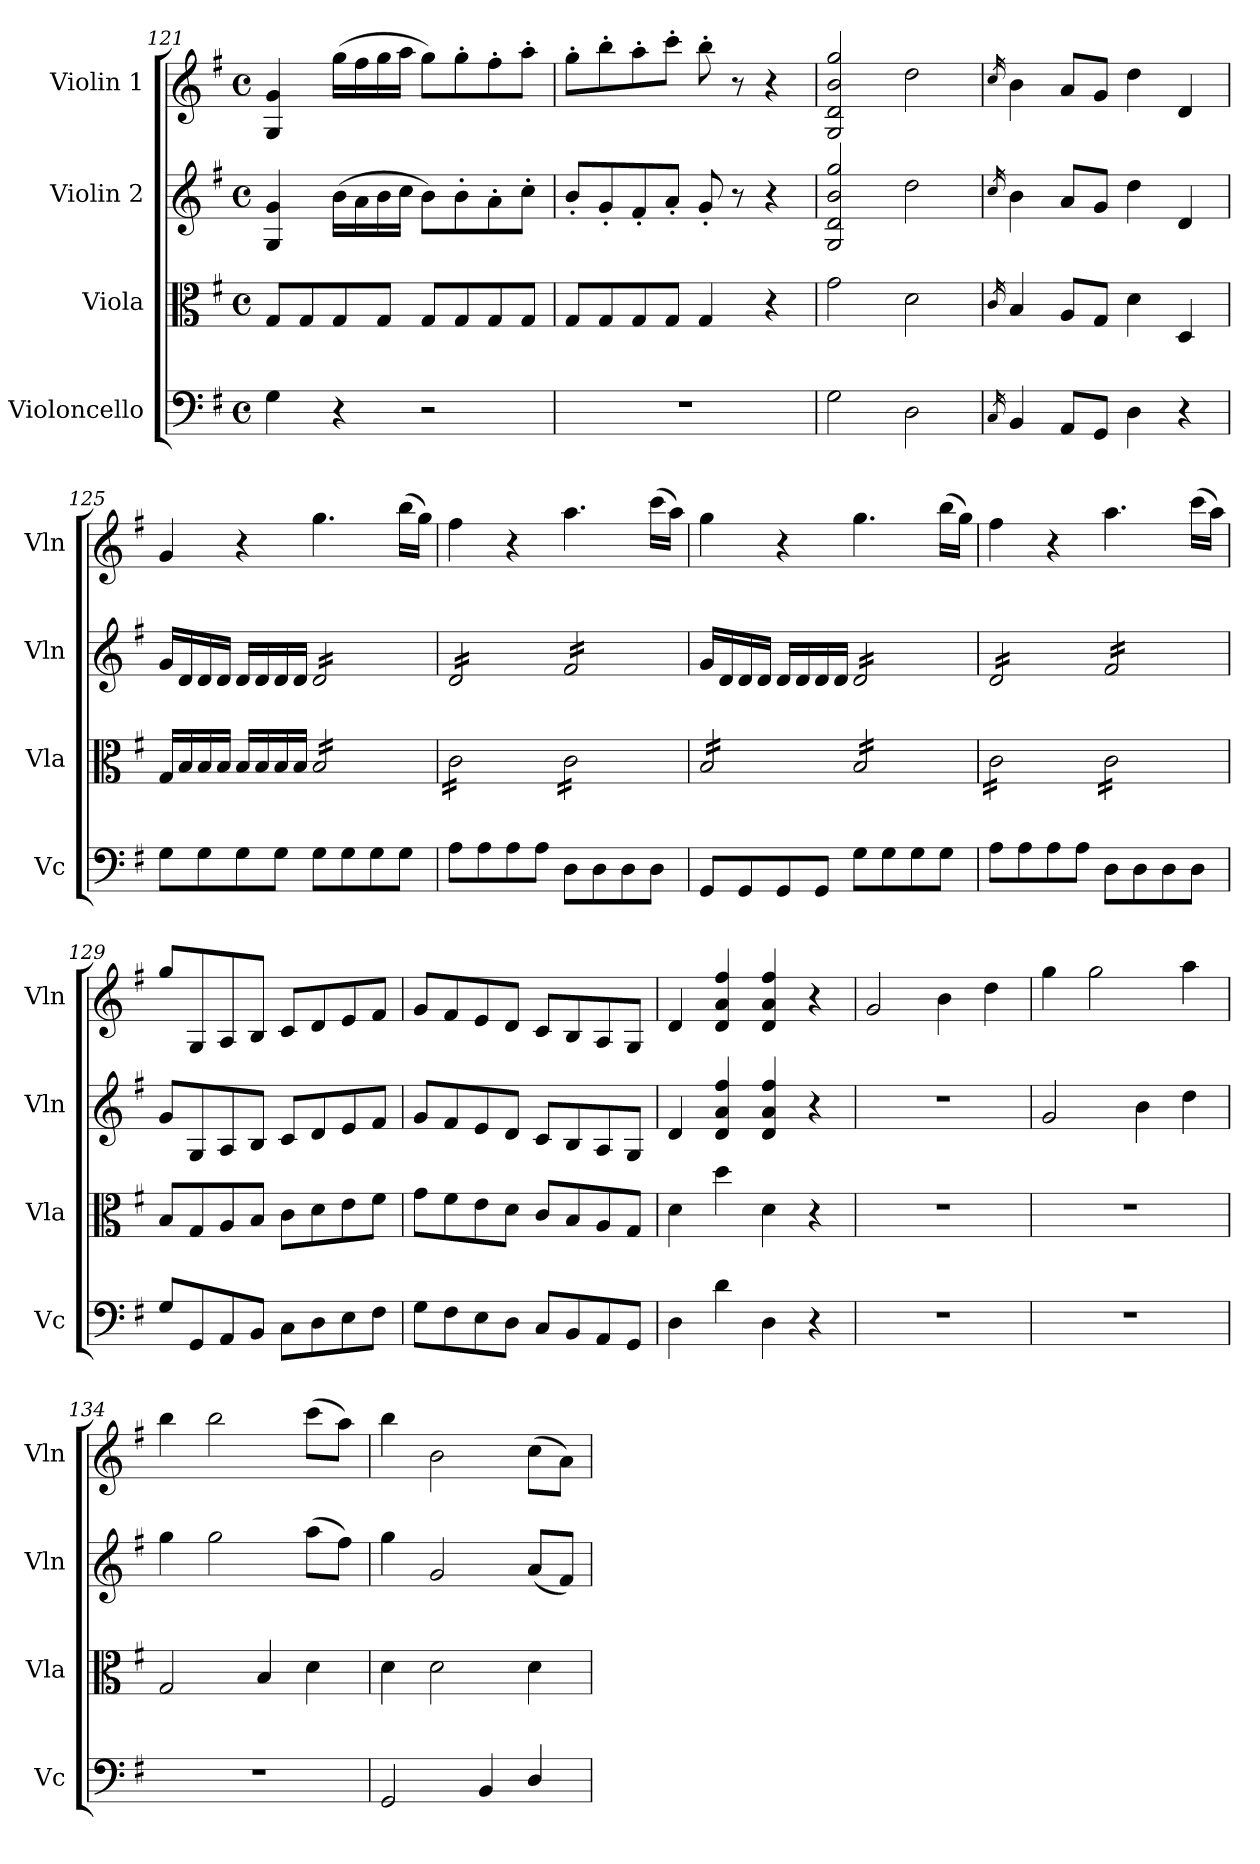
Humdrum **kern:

**kern	**kern	**kern	**kern
*part4	*part3	*part2	*part1
*staff4	*staff3	*staff2	*staff1
*I"Violoncello	*I"Viola	*I"Violin 2	*I"Violin 1
*I'Vc	*I'Vla	*I'Vln	*I'Vln
*clefF4	*clefC3	*clefG2	*clefG2
*k[f#]	*k[f#]	*k[f#]	*k[f#]
*M4/4	*M4/4	*M4/4	*M4/4
*met(c)	*met(c)	*met(c)	*met(c)
=121	=121	=121	=121
4G\	8G/L	4G/ 4g/	4G/ 4g/
.	8G/	.	.
4r	8G/	(>16b\LL	(>16gg\LL
.	.	16a\	16ff#\
.	8G/J	16b\	16gg\
.	.	16cc\JJ	16aa\JJ
2r	8G/L	8b\L)	8gg\L)
.	8G/	8b'\	8gg'\
.	8G/	8a'\	8ff#'\
.	8G/J	8cc'\J	8aa'\J
=122	=122	=122	=122
1r	8G/L	8b'/L	8gg'\L
.	8G/	8g'/	8bb'\
.	8G/	8f#'/	8aa'\
.	8G/J	8a'/J	8ccc'\J
.	4G/	8g'/	8bb'\
.	.	8r	8r
.	4r	4r	4r
=123	=123	=123	=123
2G\	2g\	2G/ 2d/ 2b/ 2gg/	2G/ 2d/ 2b/ 2gg/
2D\	2d\	2dd\	2dd\
=124	=124	=124	=124
16qC/	16qc/	16qcc/	16qcc/
4BB/	4B/	4b\	4b\
8AA/L	8A/L	8a/L	8a/L
8GG/J	8G/J	8g/J	8g/J
4D\	4d\	4dd\	4dd\
4r	4D/	4d/	4d/
=125	=125	=125	=125
8G\L	16G/LL	16g/LL	4g/
.	16B/	16d/	.
8G\	16B/	16d/	.
.	16B/JJ	16d/JJ	.
8G\	16B/LL	16d/LL	4r
.	16B/	16d/	.
8G\J	16B/	16d/	.
.	16B/JJ	16d/JJ	.
*	*tremolo	*	*
*	*	*tremolo	*
8G\L	16B/LL	16d/LL	4.gg\
.	16B/	16d/	.
8G\	16B/	16d/	.
.	16B/	16d/	.
8G\	16B/	16d/	.
.	16B/	16d/	.
8G\J	16B/	16d/	(>16bb\LL
.	16B/JJ	16d/JJ	16gg\JJ)
!!LO:LB:g=z
=126	=126	=126	=126
8A\L	16c\LL	16d/LL	4ff#\
.	16c\	16d/	.
8A\	16c\	16d/	.
.	16c\	16d/	.
8A\	16c\	16d/	4r
.	16c\	16d/	.
8A\J	16c\	16d/	.
.	16c\JJ	16d/JJ	.
8D\L	16c\LL	16f#/LL	4.aa\
.	16c\	16f#/	.
8D\	16c\	16f#/	.
.	16c\	16f#/	.
8D\	16c\	16f#/	.
.	16c\	16f#/	.
8D\J	16c\	16f#/	(>16ccc\LL
.	16c\JJ	16f#/JJ	16aa\JJ)
*	*	*Xtremolo	*
=127	=127	=127	=127
8GG/L	16B/LL	16g/LL	4gg\
.	16B/	16d/	.
8GG/	16B/	16d/	.
.	16B/	16d/JJ	.
8GG/	16B/	16d/LL	4r
.	16B/	16d/	.
8GG/J	16B/	16d/	.
.	16B/JJ	16d/JJ	.
*	*	*tremolo	*
8G\L	16B/LL	16d/LL	4.gg\
.	16B/	16d/	.
8G\	16B/	16d/	.
.	16B/	16d/	.
8G\	16B/	16d/	.
.	16B/	16d/	.
8G\J	16B/	16d/	(>16bb\LL
.	16B/JJ	16d/JJ	16gg\JJ)
=128	=128	=128	=128
8A\L	16c\LL	16d/LL	4ff#\
.	16c\	16d/	.
8A\	16c\	16d/	.
.	16c\	16d/	.
8A\	16c\	16d/	4r
.	16c\	16d/	.
8A\J	16c\	16d/	.
.	16c\JJ	16d/JJ	.
8D\L	16c\LL	16f#/LL	4.aa\
.	16c\	16f#/	.
8D\	16c\	16f#/	.
.	16c\	16f#/	.
8D\	16c\	16f#/	.
.	16c\	16f#/	.
8D\J	16c\	16f#/	(>16ccc\LL
.	16c\JJ	16f#/JJ	16aa\JJ)
*	*	*Xtremolo	*
*	*Xtremolo	*	*
=129	=129	=129	=129
8G/L	8B/L	8g/L	8gg/L
8GG/	8G/	8G/	8G/
8AA/	8A/	8A/	8A/
8BB/J	8B/J	8B/J	8B/J
8C\L	8c\L	8c/L	8c/L
8D\	8d\	8d/	8d/
8E\	8e\	8e/	8e/
8F#\J	8f#\J	8f#/J	8f#/J
=130	=130	=130	=130
8G\L	8g\L	8g/L	8g/L
8F#\	8f#\	8f#/	8f#/
8E\	8e\	8e/	8e/
8D\J	8d\J	8d/J	8d/J
8C/L	8c/L	8c/L	8c/L
8BB/	8B/	8B/	8B/
8AA/	8A/	8A/	8A/
8GG/J	8G/J	8G/J	8G/J
=131	=131	=131	=131
4D\	4d\	4d/	4d/
4d\	4dd\	4d/ 4a/ 4ff#/	4d/ 4a/ 4ff#/
4D\	4d\	4d/ 4a/ 4ff#/	4d/ 4a/ 4ff#/
4r	4r	4r	4r
=132	=132	=132	=132
1r	1r	1r	2g/
.	.	.	4b\
.	.	.	4dd\
=133	=133	=133	=133
1r	1r	2g/	4gg\
.	.	.	2gg\
.	.	4b\	.
.	.	4dd\	4aa\
!!LO:LB:g=z
=134	=134	=134	=134
1r	2G/	4gg\	4bb\
.	.	2gg\	2bb\
.	4B/	.	.
.	4d\	(>8aa\L	(>8ccc\L
.	.	8ff#\J)	8aa\J)
=135	=135	=135	=135
2GG/	4d\	4gg\	4bb\
.	2d\	2g/	2b\
4BB/	.	.	.
4D/	4d\	(<8a/L	(>8cc\L
.	.	8f#/J)	8a\J)
=	=	=	=
*-	*-	*-	*-
